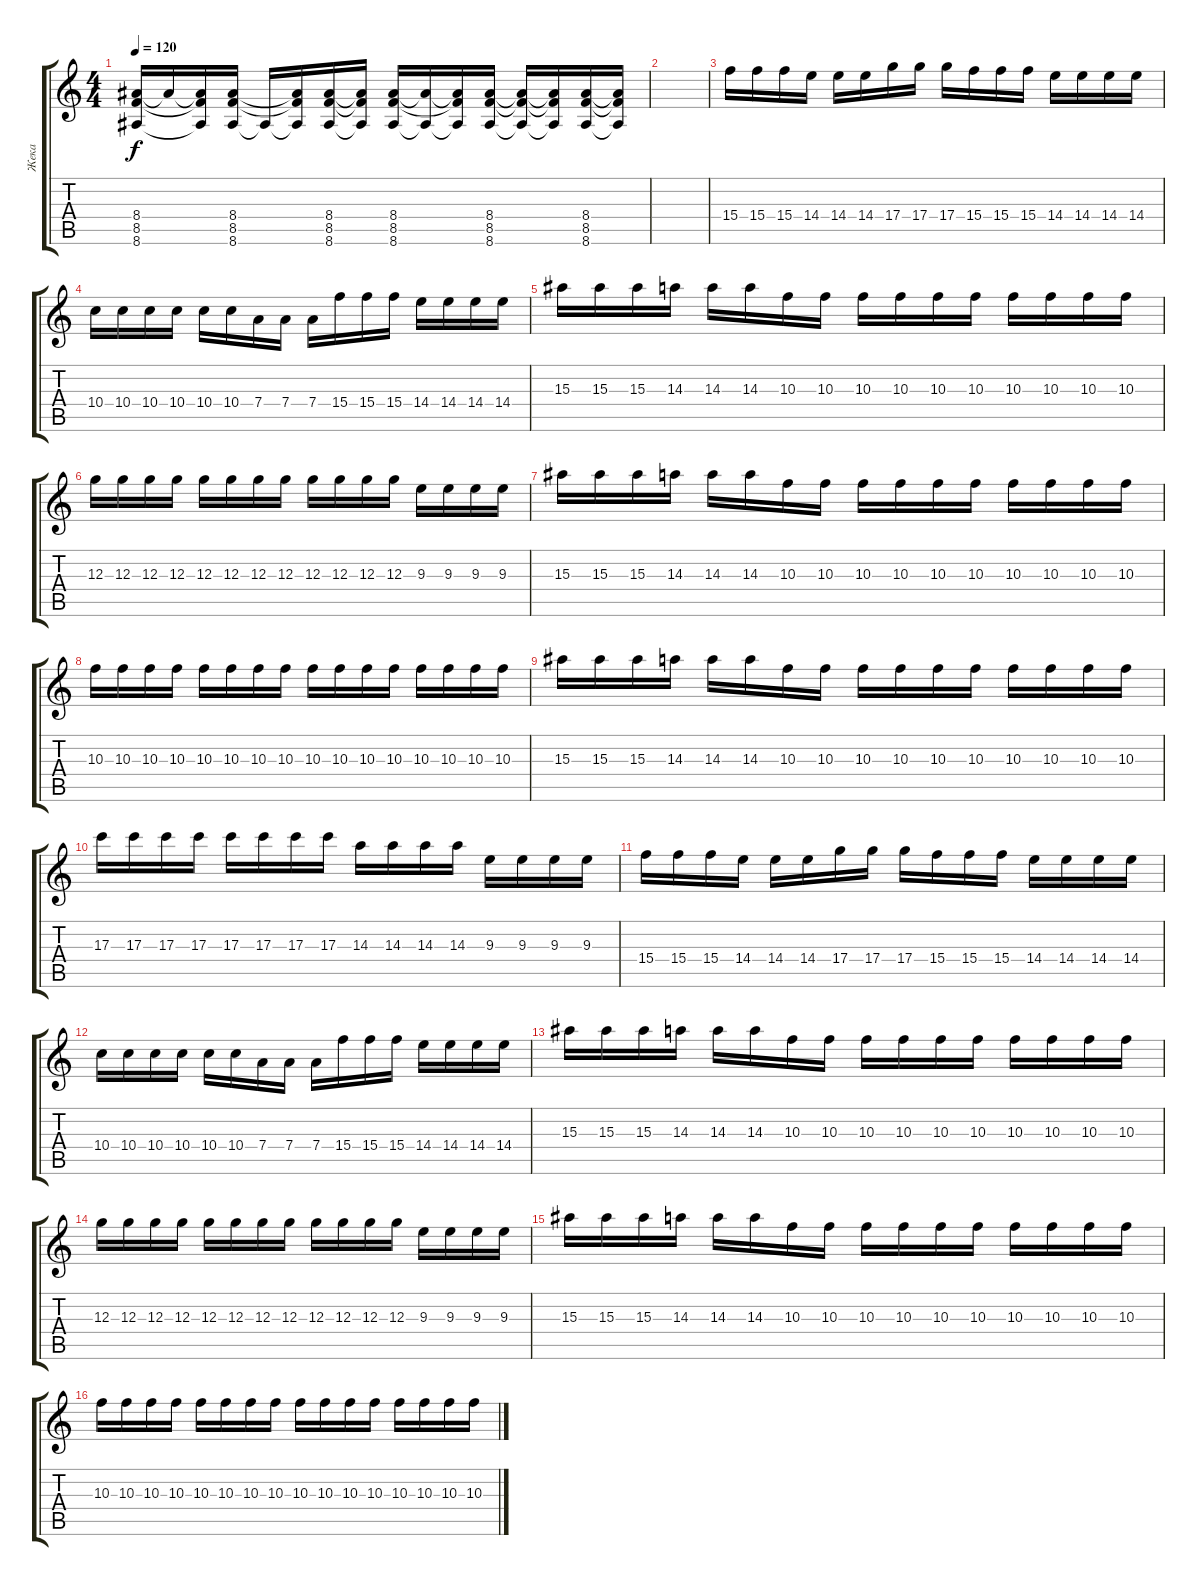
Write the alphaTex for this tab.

\track ("Жека" "Жека") {instrument distortionguitar}
\staff {score tabs}
\tuning (E4 B3 G3 D3 A2 D2) {hide}
\ts (4 4)
\tempo 120
\clef g2
\ks c
(8.4 8.5 8.6).16{dy f} 8.4{t}.16 (8.4{t} 8.5{t} 8.6{t}).16 (8.4 8.5 8.6).16 8.6{t}.16 (8.4{t} 8.5{t} 8.6{t}).16 (8.4 8.5 8.6).16 (8.4{t} 8.5{t} 8.6{t}).16 (8.4 8.5 8.6).16 (8.4{t} 8.6{t}).16 (8.4{t} 8.5{t} 8.6{t}).16 (8.4 8.5 8.6).16 (8.4{t} 8.5{t} 8.6{t}).16 (8.4{t} 8.5{t} 8.6{t}).16 (8.4 8.5 8.6).16 (8.4{t} 8.5{t} 8.6{t}).16 |
|
15.4.16 15.4.16 15.4.16 14.4.16 14.4.16 14.4.16 17.4.16 17.4.16 17.4.16 15.4.16 15.4.16 15.4.16 14.4.16 14.4.16 14.4.16 14.4.16 |
10.4.16 10.4.16 10.4.16 10.4.16 10.4.16 10.4.16 7.4.16 7.4.16 7.4.16 15.4.16 15.4.16 15.4.16 14.4.16 14.4.16 14.4.16 14.4.16 |
15.3.16 15.3.16 15.3.16 14.3.16 14.3.16 14.3.16 10.3.16 10.3.16 10.3.16 10.3.16 10.3.16 10.3.16 10.3.16 10.3.16 10.3.16 10.3.16 |
12.3.16 12.3.16 12.3.16 12.3.16 12.3.16 12.3.16 12.3.16 12.3.16 12.3.16 12.3.16 12.3.16 12.3.16 9.3.16 9.3.16 9.3.16 9.3.16 |
15.3.16 15.3.16 15.3.16 14.3.16 14.3.16 14.3.16 10.3.16 10.3.16 10.3.16 10.3.16 10.3.16 10.3.16 10.3.16 10.3.16 10.3.16 10.3.16 |
10.3.16 10.3.16 10.3.16 10.3.16 10.3.16 10.3.16 10.3.16 10.3.16 10.3.16 10.3.16 10.3.16 10.3.16 10.3.16 10.3.16 10.3.16 10.3.16 |
15.3.16 15.3.16 15.3.16 14.3.16 14.3.16 14.3.16 10.3.16 10.3.16 10.3.16 10.3.16 10.3.16 10.3.16 10.3.16 10.3.16 10.3.16 10.3.16 |
17.3.16 17.3.16 17.3.16 17.3.16 17.3.16 17.3.16 17.3.16 17.3.16 14.3.16 14.3.16 14.3.16 14.3.16 9.3.16 9.3.16 9.3.16 9.3.16 |
15.4.16 15.4.16 15.4.16 14.4.16 14.4.16 14.4.16 17.4.16 17.4.16 17.4.16 15.4.16 15.4.16 15.4.16 14.4.16 14.4.16 14.4.16 14.4.16 |
10.4.16 10.4.16 10.4.16 10.4.16 10.4.16 10.4.16 7.4.16 7.4.16 7.4.16 15.4.16 15.4.16 15.4.16 14.4.16 14.4.16 14.4.16 14.4.16 |
15.3.16 15.3.16 15.3.16 14.3.16 14.3.16 14.3.16 10.3.16 10.3.16 10.3.16 10.3.16 10.3.16 10.3.16 10.3.16 10.3.16 10.3.16 10.3.16 |
12.3.16 12.3.16 12.3.16 12.3.16 12.3.16 12.3.16 12.3.16 12.3.16 12.3.16 12.3.16 12.3.16 12.3.16 9.3.16 9.3.16 9.3.16 9.3.16 |
15.3.16 15.3.16 15.3.16 14.3.16 14.3.16 14.3.16 10.3.16 10.3.16 10.3.16 10.3.16 10.3.16 10.3.16 10.3.16 10.3.16 10.3.16 10.3.16 |
10.3.16 10.3.16 10.3.16 10.3.16 10.3.16 10.3.16 10.3.16 10.3.16 10.3.16 10.3.16 10.3.16 10.3.16 10.3.16 10.3.16 10.3.16 10.3.16
